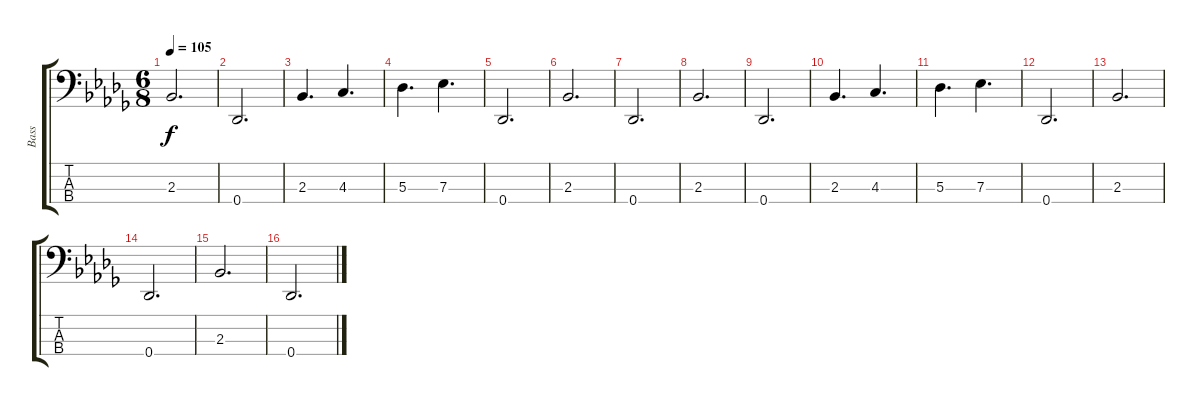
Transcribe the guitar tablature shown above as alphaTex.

\track ("Bass" "Bass") {instrument electricbassfinger}
\staff {score tabs}
\tuning (Gb2 Db2 Ab1 Db1) {hide}
\ts (6 8)
\tempo 105
\clef f4
\ks db
2.3.2{d dy f} |
0.4.2{d} |
2.3.4{d} 4.3.4{d} |
5.3.4{d} 7.3.4{d} |
0.4.2{d} |
2.3.2{d} |
0.4.2{d} |
2.3.2{d} |
0.4.2{d} |
2.3.4{d} 4.3.4{d} |
5.3.4{d} 7.3.4{d} |
0.4.2{d} |
2.3.2{d} |
0.4.2{d} |
2.3.2{d} |
0.4.2{d}
